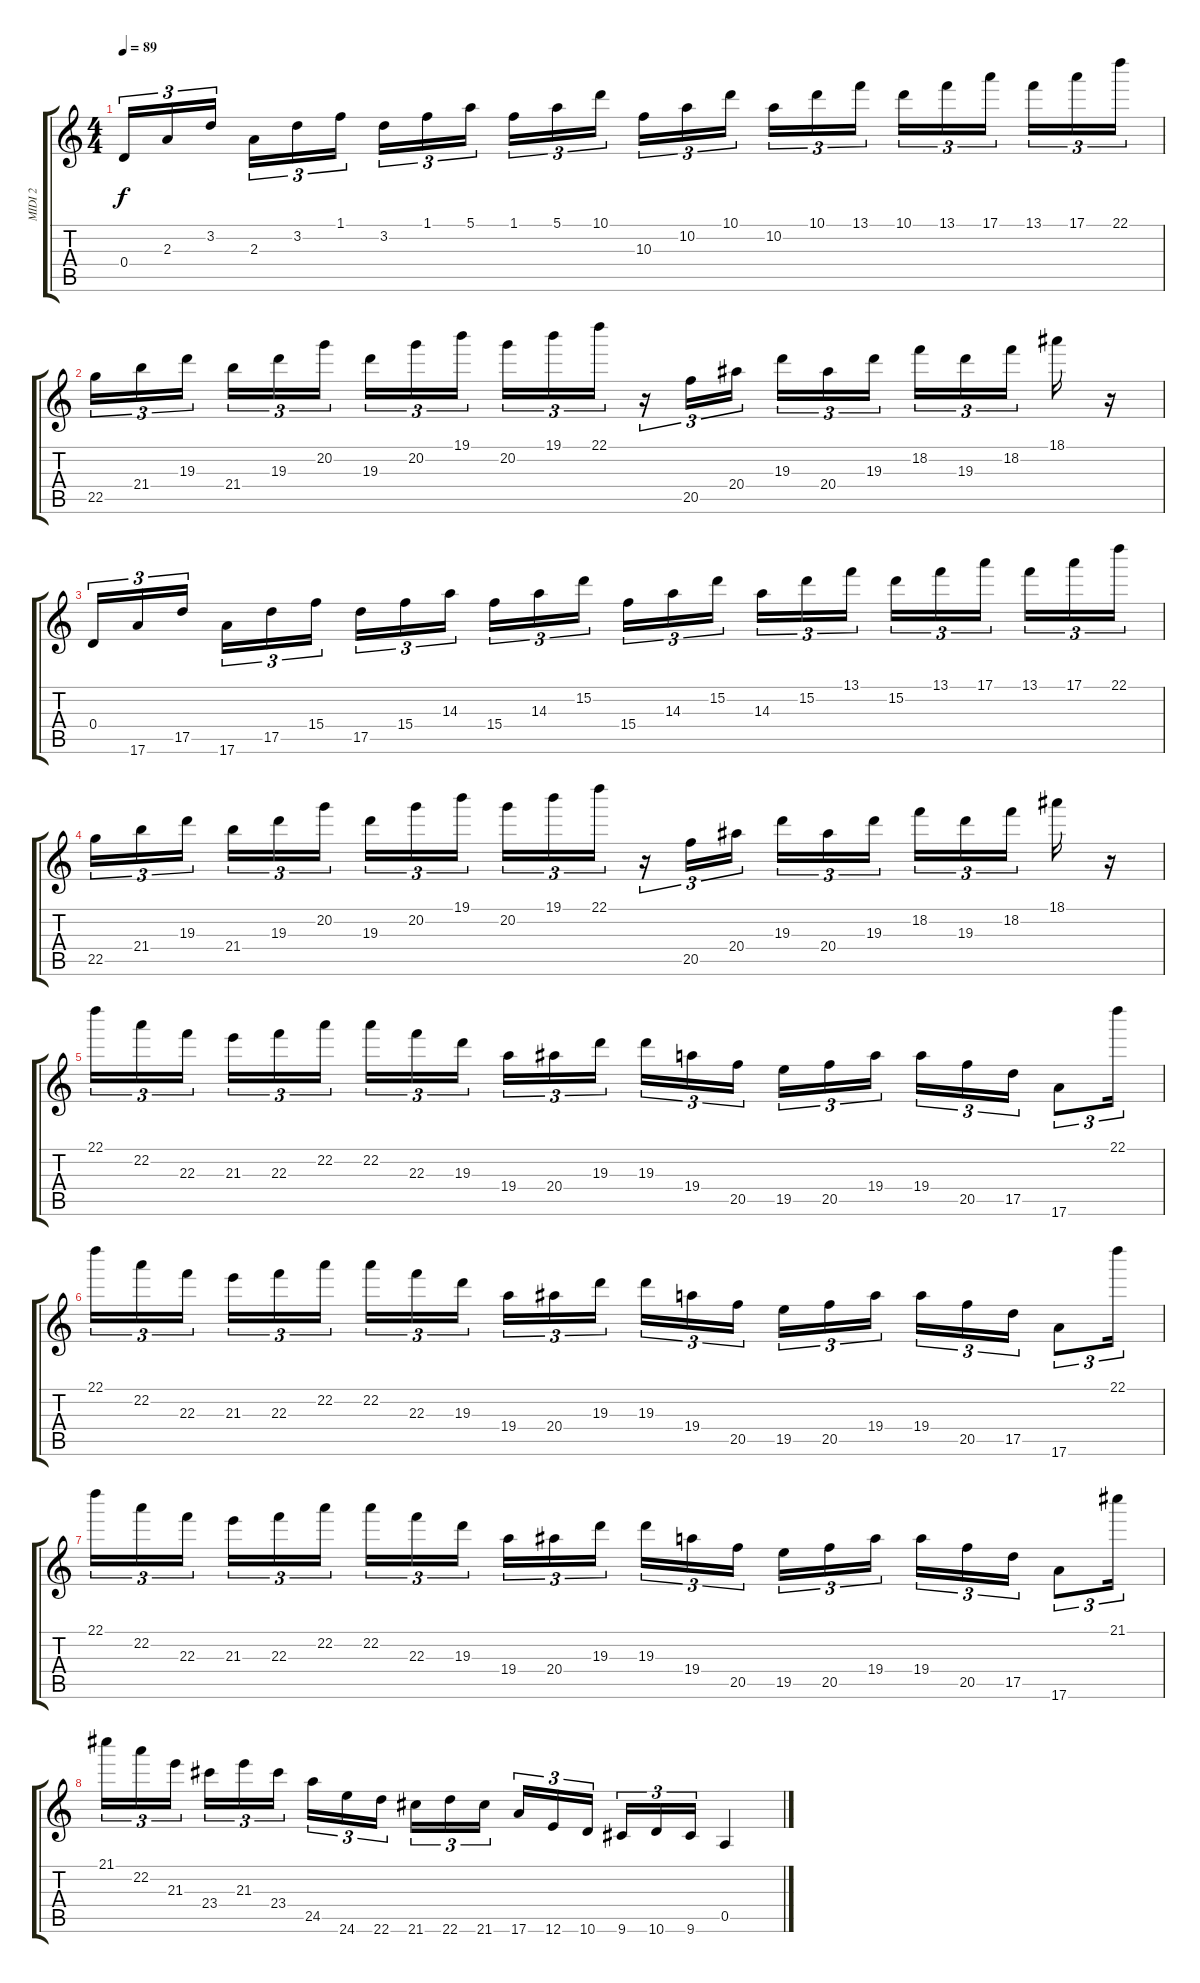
\track ("MIDI 2" "MIDI 2") {instrument acousticguitarnylon}
\staff {score tabs}
\tuning (E4 B3 G3 D3 A2 E2) {hide}
\ts (4 4)
\tempo 89
\clef g2
\ks c
0.4.16{tu (3 2) dy f} 2.3.16{tu (3 2)} 3.2.16{tu (3 2)} 2.3.16{tu (3 2)} 3.2.16{tu (3 2)} 1.1.16{tu (3 2)} 3.2.16{tu (3 2)} 1.1.16{tu (3 2)} 5.1.16{tu (3 2)} 1.1.16{tu (3 2)} 5.1.16{tu (3 2)} 10.1.16{tu (3 2)} 10.3.16{tu (3 2)} 10.2.16{tu (3 2)} 10.1.16{tu (3 2)} 10.2.16{tu (3 2)} 10.1.16{tu (3 2)} 13.1.16{tu (3 2)} 10.1.16{tu (3 2)} 13.1.16{tu (3 2)} 17.1.16{tu (3 2)} 13.1.16{tu (3 2)} 17.1.16{tu (3 2)} 22.1.16{tu (3 2)} |
22.5.16{tu (3 2)} 21.4.16{tu (3 2)} 19.3.16{tu (3 2)} 21.4.16{tu (3 2)} 19.3.16{tu (3 2)} 20.2.16{tu (3 2)} 19.3.16{tu (3 2)} 20.2.16{tu (3 2)} 19.1.16{tu (3 2)} 20.2.16{tu (3 2)} 19.1.16{tu (3 2)} 22.1.16{tu (3 2)} r.16{tu (3 2)} 20.5.16{tu (3 2)} 20.4.16{tu (3 2)} 19.3.16{tu (3 2)} 20.4.16{tu (3 2)} 19.3.16{tu (3 2)} 18.2.16{tu (3 2)} 19.3.16{tu (3 2)} 18.2.16{tu (3 2)} 18.1.16 r.16 |
0.4.16{tu (3 2)} 17.6.16{tu (3 2)} 17.5.16{tu (3 2)} 17.6.16{tu (3 2)} 17.5.16{tu (3 2)} 15.4.16{tu (3 2)} 17.5.16{tu (3 2)} 15.4.16{tu (3 2)} 14.3.16{tu (3 2)} 15.4.16{tu (3 2)} 14.3.16{tu (3 2)} 15.2.16{tu (3 2)} 15.4.16{tu (3 2)} 14.3.16{tu (3 2)} 15.2.16{tu (3 2)} 14.3.16{tu (3 2)} 15.2.16{tu (3 2)} 13.1.16{tu (3 2)} 15.2.16{tu (3 2)} 13.1.16{tu (3 2)} 17.1.16{tu (3 2)} 13.1.16{tu (3 2)} 17.1.16{tu (3 2)} 22.1.16{tu (3 2)} |
22.5.16{tu (3 2)} 21.4.16{tu (3 2)} 19.3.16{tu (3 2)} 21.4.16{tu (3 2)} 19.3.16{tu (3 2)} 20.2.16{tu (3 2)} 19.3.16{tu (3 2)} 20.2.16{tu (3 2)} 19.1.16{tu (3 2)} 20.2.16{tu (3 2)} 19.1.16{tu (3 2)} 22.1.16{tu (3 2)} r.16{tu (3 2)} 20.5.16{tu (3 2)} 20.4.16{tu (3 2)} 19.3.16{tu (3 2)} 20.4.16{tu (3 2)} 19.3.16{tu (3 2)} 18.2.16{tu (3 2)} 19.3.16{tu (3 2)} 18.2.16{tu (3 2)} 18.1.16 r.16 |
22.1.16{tu (3 2)} 22.2.16{tu (3 2)} 22.3.16{tu (3 2)} 21.3.16{tu (3 2)} 22.3.16{tu (3 2)} 22.2.16{tu (3 2)} 22.2.16{tu (3 2)} 22.3.16{tu (3 2)} 19.3.16{tu (3 2)} 19.4.16{tu (3 2)} 20.4.16{tu (3 2)} 19.3.16{tu (3 2)} 19.3.16{tu (3 2)} 19.4.16{tu (3 2)} 20.5.16{tu (3 2)} 19.5.16{tu (3 2)} 20.5.16{tu (3 2)} 19.4.16{tu (3 2)} 19.4.16{tu (3 2)} 20.5.16{tu (3 2)} 17.5.16{tu (3 2)} 17.6.8{tu (3 2)} 22.1.16{tu (3 2)} |
22.1.16{tu (3 2)} 22.2.16{tu (3 2)} 22.3.16{tu (3 2)} 21.3.16{tu (3 2)} 22.3.16{tu (3 2)} 22.2.16{tu (3 2)} 22.2.16{tu (3 2)} 22.3.16{tu (3 2)} 19.3.16{tu (3 2)} 19.4.16{tu (3 2)} 20.4.16{tu (3 2)} 19.3.16{tu (3 2)} 19.3.16{tu (3 2)} 19.4.16{tu (3 2)} 20.5.16{tu (3 2)} 19.5.16{tu (3 2)} 20.5.16{tu (3 2)} 19.4.16{tu (3 2)} 19.4.16{tu (3 2)} 20.5.16{tu (3 2)} 17.5.16{tu (3 2)} 17.6.8{tu (3 2)} 22.1.16{tu (3 2)} |
22.1.16{tu (3 2)} 22.2.16{tu (3 2)} 22.3.16{tu (3 2)} 21.3.16{tu (3 2)} 22.3.16{tu (3 2)} 22.2.16{tu (3 2)} 22.2.16{tu (3 2)} 22.3.16{tu (3 2)} 19.3.16{tu (3 2)} 19.4.16{tu (3 2)} 20.4.16{tu (3 2)} 19.3.16{tu (3 2)} 19.3.16{tu (3 2)} 19.4.16{tu (3 2)} 20.5.16{tu (3 2)} 19.5.16{tu (3 2)} 20.5.16{tu (3 2)} 19.4.16{tu (3 2)} 19.4.16{tu (3 2)} 20.5.16{tu (3 2)} 17.5.16{tu (3 2)} 17.6.8{tu (3 2)} 21.1.16{tu (3 2)} |
21.1.16{tu (3 2)} 22.2.16{tu (3 2)} 21.3.16{tu (3 2)} 23.4.16{tu (3 2)} 21.3.16{tu (3 2)} 23.4.16{tu (3 2)} 24.5.16{tu (3 2)} 24.6.16{tu (3 2)} 22.6.16{tu (3 2)} 21.6.16{tu (3 2)} 22.6.16{tu (3 2)} 21.6.16{tu (3 2)} 17.6.16{tu (3 2)} 12.6.16{tu (3 2)} 10.6.16{tu (3 2)} 9.6.16{tu (3 2)} 10.6.16{tu (3 2)} 9.6.16{tu (3 2)} 0.5.4
